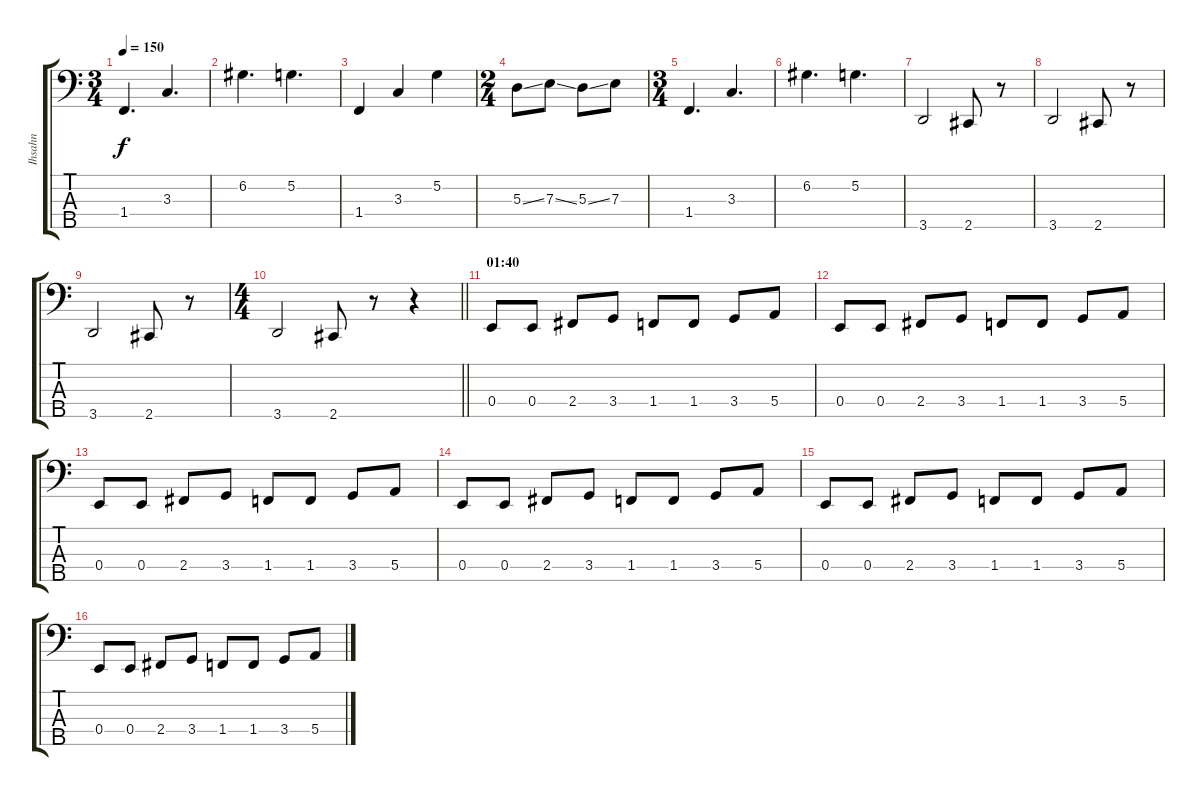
\track ("Ihsahn" "Ihsahn") {instrument electricbassfinger}
\staff {score tabs}
\tuning (G2 D2 A1 E1 B0) {hide}
\ts (3 4)
\tempo 150
\clef f4
\ks c
1.4.4{d dy f} 3.3.4{d} |
6.2.4{d} 5.2.4{d} |
1.4.4 3.3.4 5.2.4 |
\ts (2 4)
5.3{ss}.8 7.3{ss}.8 5.3{ss}.8 7.3.8 |
\ts (3 4)
1.4.4{d} 3.3.4{d} |
6.2.4{d} 5.2.4{d} |
3.5.2 2.5.8 r.8 |
3.5.2 2.5.8 r.8 |
3.5.2 2.5.8 r.8 |
\ts (4 4)
\barLineRight lightlight
3.5.2 2.5.8 r.8 r.4 |
\section ("" "01:40")
0.4.8 0.4.8 2.4.8 3.4.8 1.4.8 1.4.8 3.4.8 5.4.8 |
0.4.8 0.4.8 2.4.8 3.4.8 1.4.8 1.4.8 3.4.8 5.4.8 |
0.4.8 0.4.8 2.4.8 3.4.8 1.4.8 1.4.8 3.4.8 5.4.8 |
0.4.8 0.4.8 2.4.8 3.4.8 1.4.8 1.4.8 3.4.8 5.4.8 |
0.4.8 0.4.8 2.4.8 3.4.8 1.4.8 1.4.8 3.4.8 5.4.8 |
0.4.8 0.4.8 2.4.8 3.4.8 1.4.8 1.4.8 3.4.8 5.4.8
